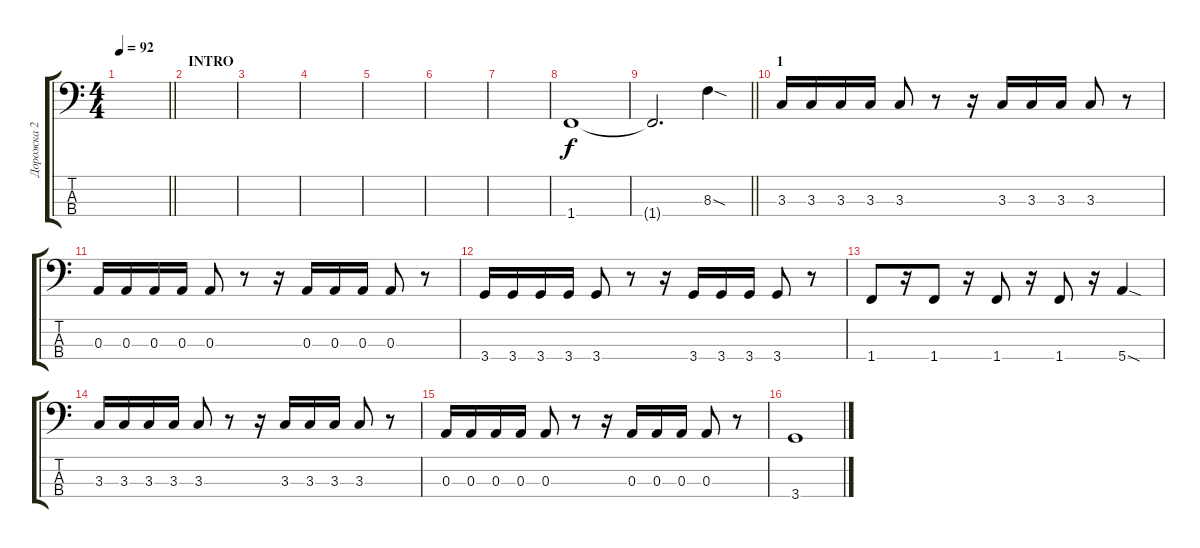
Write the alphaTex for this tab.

\track ("Дорожка 2" "Дорожка 2") {instrument electricbasspick}
\staff {score tabs}
\tuning (G2 D2 A1 E1) {hide}
\ts (4 4)
\tempo 92
\clef f4
\barLineRight lightlight
\ks c
|
\section ("" "INTRO")
|
|
|
|
|
|
1.4.1 |
\barLineRight lightlight
1.4{t}.2{d} 8.3{sod}.4 |
\section ("" "1")
3.3.16 3.3.16 3.3.16 3.3.16 3.3.8 r.8 r.16 3.3.16 3.3.16 3.3.16 3.3.8 r.8 |
0.3.16 0.3.16 0.3.16 0.3.16 0.3.8 r.8 r.16 0.3.16 0.3.16 0.3.16 0.3.8 r.8 |
3.4.16 3.4.16 3.4.16 3.4.16 3.4.8 r.8 r.16 3.4.16 3.4.16 3.4.16 3.4.8 r.8 |
1.4.8 r.16 1.4.8 r.16 1.4.8 r.16 1.4.8 r.16 5.4{sod}.4 |
3.3.16 3.3.16 3.3.16 3.3.16 3.3.8 r.8 r.16 3.3.16 3.3.16 3.3.16 3.3.8 r.8 |
0.3.16 0.3.16 0.3.16 0.3.16 0.3.8 r.8 r.16 0.3.16 0.3.16 0.3.16 0.3.8 r.8 |
3.4.1
